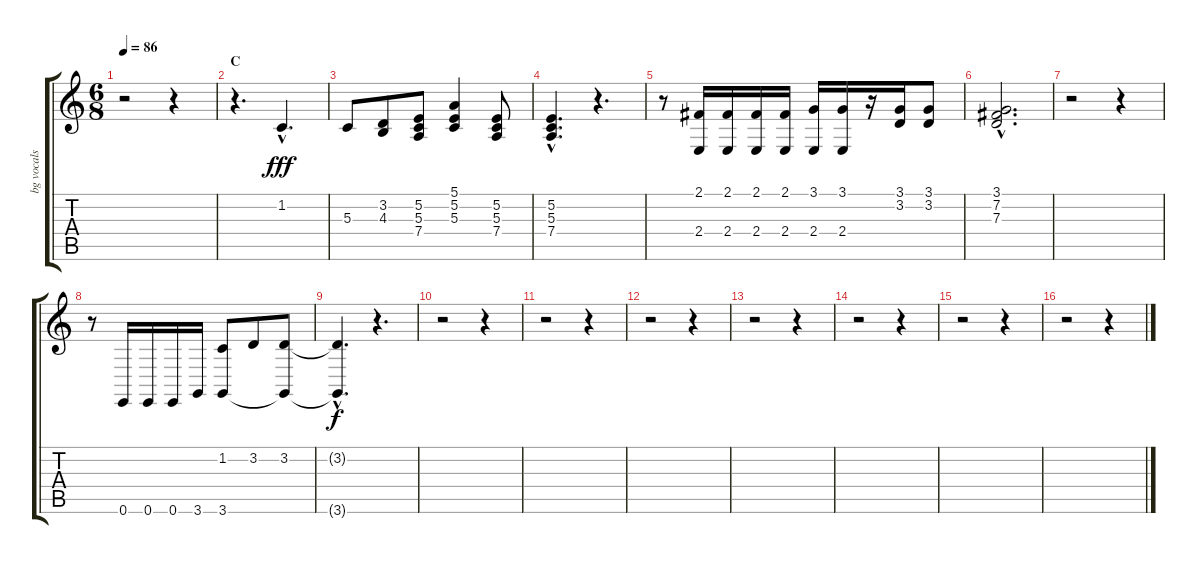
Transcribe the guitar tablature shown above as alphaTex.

\track ("bg vocals" "bg vocals") {instrument choiraahs}
\staff {score tabs}
\tuning (E4 B3 G3 D3 A2 E2) {hide}
\ts (6 8)
\tempo 86
\clef g2
\ks c
r.2{dy fff} r.4 |
\section ("" "C")
r.4{d} 1.2{hac}.4{d} |
5.3.8 (3.2 4.3).8 (5.2 5.3 7.4).8 (5.1 5.2 5.3).4 (5.2 5.3 7.4).8 |
(5.2{hac} 5.3{hac} 7.4{hac}).4{d} r.4{d} |
r.8 (2.1 2.4).16 (2.1 2.4).16 (2.1 2.4).16 (2.1 2.4).16 (3.1 2.4).16 (3.1 2.4).16 r.16 (3.1 3.2).16 (3.1 3.2).8 |
(3.1{hac} 7.2{hac} 7.3{hac}).2{d} |
r.2 r.4 |
r.8 0.6.16 0.6.16 0.6.16 3.6.16 (1.2 3.6).8 3.2.8 (3.2 3.6{t}).8 |
(3.2{hac t} 3.6{hac t}).4{d dy f} r.4{d} |
r.2 r.4 |
r.2 r.4 |
r.2 r.4 |
r.2 r.4 |
r.2 r.4 |
r.2 r.4 |
r.2 r.4
